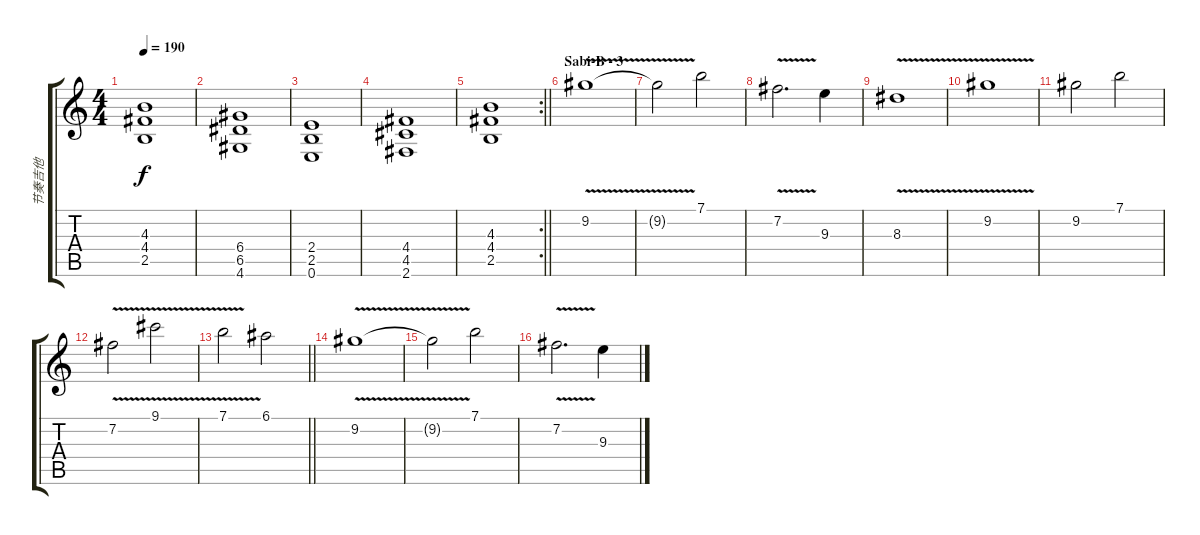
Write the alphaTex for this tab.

\track ("节奏吉他" "节奏吉他") {instrument distortionguitar}
\staff {score tabs}
\tuning (E4 B3 G3 D3 A2 E2) {hide}
\ts (4 4)
\tempo 190
\clef g2
\ks c
(4.3 4.4 2.5).1{dy f} |
(6.4 6.5 4.6).1 |
(2.4 2.5 0.6).1 |
(4.4 4.5 2.6).1 |
\rc 2
\barLineRight lightlight
(4.3 4.4 2.5).1 |
\section ("" "Sabi-B - 3")
9.2{v}.1 |
9.2{t}.2 7.1.2 |
7.2{v}.2{d} 9.3.4 |
8.3{v}.1 |
9.2{v}.1 |
9.2.2 7.1.2 |
7.2{v}.2 9.1{v}.2 |
\barLineRight lightlight
7.1{v}.2 6.1.2 |
9.2{v}.1 |
9.2{t}.2 7.1.2 |
7.2{v}.2{d} 9.3.4
